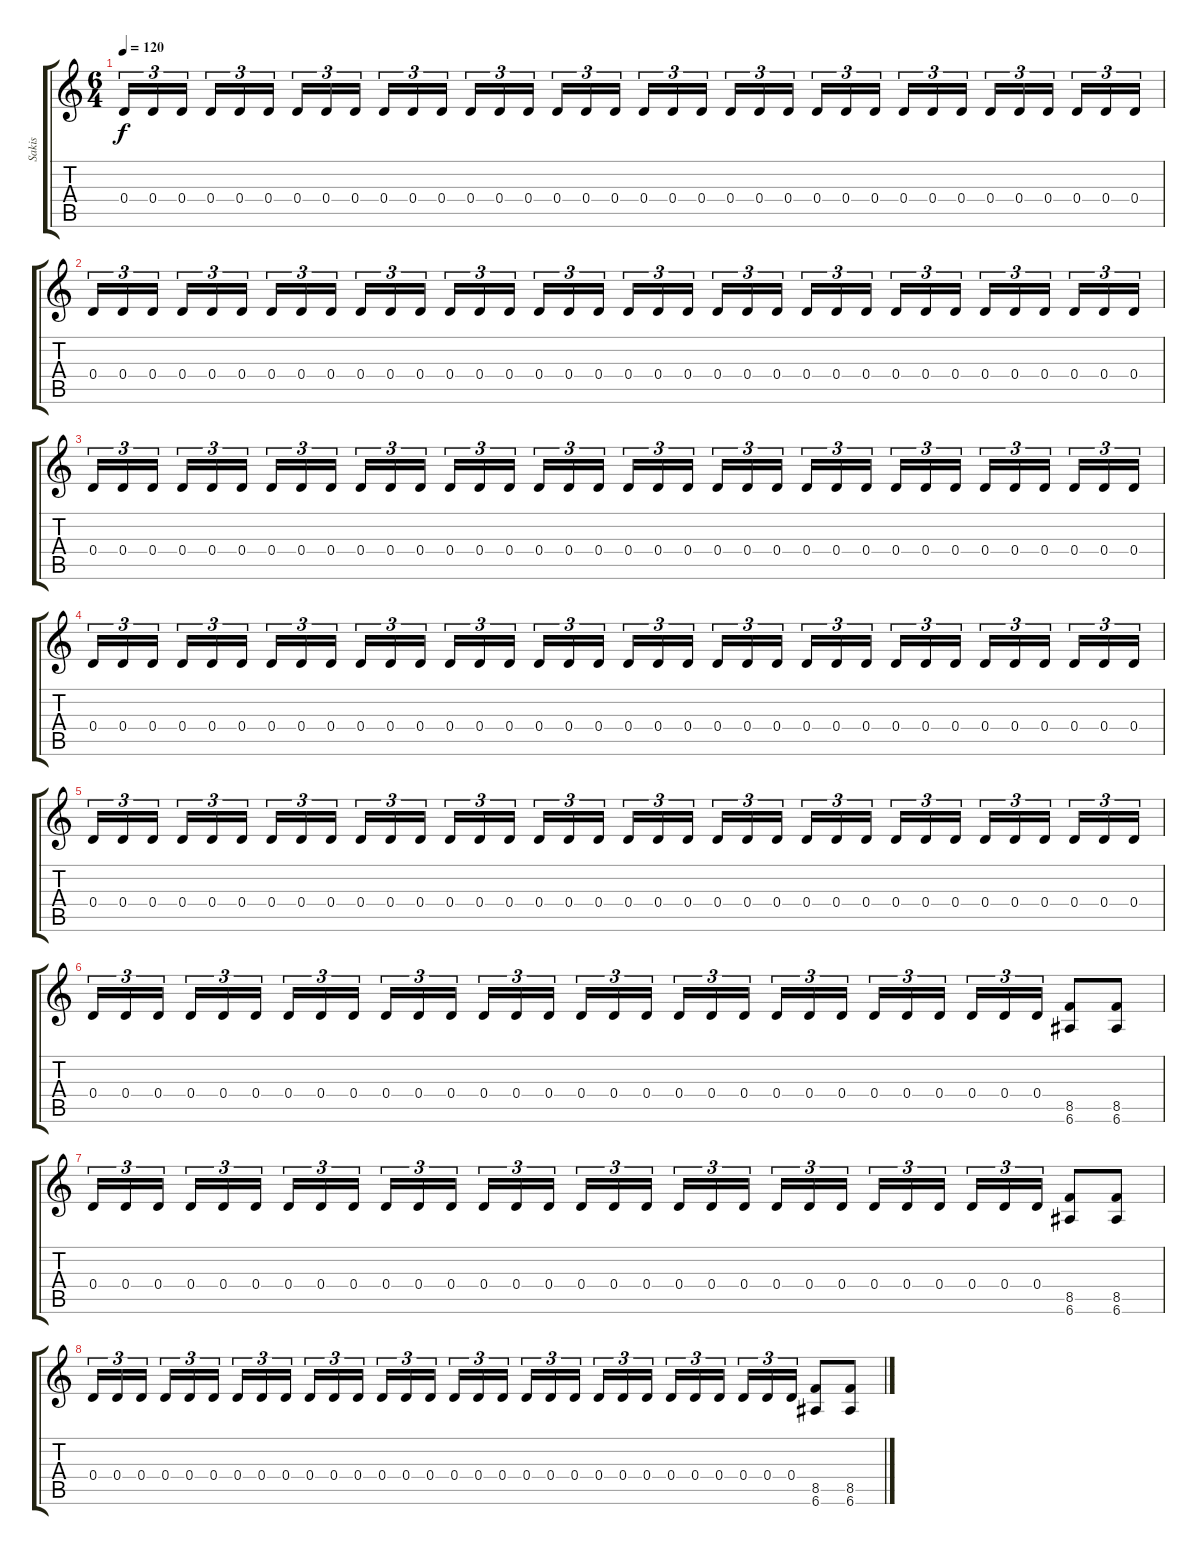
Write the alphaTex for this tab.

\track ("Sakis" "Sakis") {instrument distortionguitar}
\staff {score tabs}
\tuning (E4 B3 G3 D3 A2 E2) {hide}
\ts (6 4)
\tempo 120
\clef g2
\ks c
0.4.16{tu (3 2) dy f instrument distortionguitar} 0.4.16{tu (3 2)} 0.4.16{tu (3 2)} 0.4.16{tu (3 2)} 0.4.16{tu (3 2)} 0.4.16{tu (3 2)} 0.4.16{tu (3 2)} 0.4.16{tu (3 2)} 0.4.16{tu (3 2)} 0.4.16{tu (3 2)} 0.4.16{tu (3 2)} 0.4.16{tu (3 2)} 0.4.16{tu (3 2)} 0.4.16{tu (3 2)} 0.4.16{tu (3 2)} 0.4.16{tu (3 2)} 0.4.16{tu (3 2)} 0.4.16{tu (3 2)} 0.4.16{tu (3 2)} 0.4.16{tu (3 2)} 0.4.16{tu (3 2)} 0.4.16{tu (3 2)} 0.4.16{tu (3 2)} 0.4.16{tu (3 2)} 0.4.16{tu (3 2)} 0.4.16{tu (3 2)} 0.4.16{tu (3 2)} 0.4.16{tu (3 2)} 0.4.16{tu (3 2)} 0.4.16{tu (3 2)} 0.4.16{tu (3 2)} 0.4.16{tu (3 2)} 0.4.16{tu (3 2)} 0.4.16{tu (3 2)} 0.4.16{tu (3 2)} 0.4.16{tu (3 2)} |
0.4.16{tu (3 2)} 0.4.16{tu (3 2)} 0.4.16{tu (3 2)} 0.4.16{tu (3 2)} 0.4.16{tu (3 2)} 0.4.16{tu (3 2)} 0.4.16{tu (3 2)} 0.4.16{tu (3 2)} 0.4.16{tu (3 2)} 0.4.16{tu (3 2)} 0.4.16{tu (3 2)} 0.4.16{tu (3 2)} 0.4.16{tu (3 2)} 0.4.16{tu (3 2)} 0.4.16{tu (3 2)} 0.4.16{tu (3 2)} 0.4.16{tu (3 2)} 0.4.16{tu (3 2)} 0.4.16{tu (3 2)} 0.4.16{tu (3 2)} 0.4.16{tu (3 2)} 0.4.16{tu (3 2)} 0.4.16{tu (3 2)} 0.4.16{tu (3 2)} 0.4.16{tu (3 2)} 0.4.16{tu (3 2)} 0.4.16{tu (3 2)} 0.4.16{tu (3 2)} 0.4.16{tu (3 2)} 0.4.16{tu (3 2)} 0.4.16{tu (3 2)} 0.4.16{tu (3 2)} 0.4.16{tu (3 2)} 0.4.16{tu (3 2)} 0.4.16{tu (3 2)} 0.4.16{tu (3 2)} |
0.4.16{tu (3 2)} 0.4.16{tu (3 2)} 0.4.16{tu (3 2)} 0.4.16{tu (3 2)} 0.4.16{tu (3 2)} 0.4.16{tu (3 2)} 0.4.16{tu (3 2)} 0.4.16{tu (3 2)} 0.4.16{tu (3 2)} 0.4.16{tu (3 2)} 0.4.16{tu (3 2)} 0.4.16{tu (3 2)} 0.4.16{tu (3 2)} 0.4.16{tu (3 2)} 0.4.16{tu (3 2)} 0.4.16{tu (3 2)} 0.4.16{tu (3 2)} 0.4.16{tu (3 2)} 0.4.16{tu (3 2)} 0.4.16{tu (3 2)} 0.4.16{tu (3 2)} 0.4.16{tu (3 2)} 0.4.16{tu (3 2)} 0.4.16{tu (3 2)} 0.4.16{tu (3 2)} 0.4.16{tu (3 2)} 0.4.16{tu (3 2)} 0.4.16{tu (3 2)} 0.4.16{tu (3 2)} 0.4.16{tu (3 2)} 0.4.16{tu (3 2)} 0.4.16{tu (3 2)} 0.4.16{tu (3 2)} 0.4.16{tu (3 2)} 0.4.16{tu (3 2)} 0.4.16{tu (3 2)} |
0.4.16{tu (3 2)} 0.4.16{tu (3 2)} 0.4.16{tu (3 2)} 0.4.16{tu (3 2)} 0.4.16{tu (3 2)} 0.4.16{tu (3 2)} 0.4.16{tu (3 2)} 0.4.16{tu (3 2)} 0.4.16{tu (3 2)} 0.4.16{tu (3 2)} 0.4.16{tu (3 2)} 0.4.16{tu (3 2)} 0.4.16{tu (3 2)} 0.4.16{tu (3 2)} 0.4.16{tu (3 2)} 0.4.16{tu (3 2)} 0.4.16{tu (3 2)} 0.4.16{tu (3 2)} 0.4.16{tu (3 2)} 0.4.16{tu (3 2)} 0.4.16{tu (3 2)} 0.4.16{tu (3 2)} 0.4.16{tu (3 2)} 0.4.16{tu (3 2)} 0.4.16{tu (3 2)} 0.4.16{tu (3 2)} 0.4.16{tu (3 2)} 0.4.16{tu (3 2)} 0.4.16{tu (3 2)} 0.4.16{tu (3 2)} 0.4.16{tu (3 2)} 0.4.16{tu (3 2)} 0.4.16{tu (3 2)} 0.4.16{tu (3 2)} 0.4.16{tu (3 2)} 0.4.16{tu (3 2)} |
0.4.16{tu (3 2)} 0.4.16{tu (3 2)} 0.4.16{tu (3 2)} 0.4.16{tu (3 2)} 0.4.16{tu (3 2)} 0.4.16{tu (3 2)} 0.4.16{tu (3 2)} 0.4.16{tu (3 2)} 0.4.16{tu (3 2)} 0.4.16{tu (3 2)} 0.4.16{tu (3 2)} 0.4.16{tu (3 2)} 0.4.16{tu (3 2)} 0.4.16{tu (3 2)} 0.4.16{tu (3 2)} 0.4.16{tu (3 2)} 0.4.16{tu (3 2)} 0.4.16{tu (3 2)} 0.4.16{tu (3 2)} 0.4.16{tu (3 2)} 0.4.16{tu (3 2)} 0.4.16{tu (3 2)} 0.4.16{tu (3 2)} 0.4.16{tu (3 2)} 0.4.16{tu (3 2)} 0.4.16{tu (3 2)} 0.4.16{tu (3 2)} 0.4.16{tu (3 2)} 0.4.16{tu (3 2)} 0.4.16{tu (3 2)} 0.4.16{tu (3 2)} 0.4.16{tu (3 2)} 0.4.16{tu (3 2)} 0.4.16{tu (3 2)} 0.4.16{tu (3 2)} 0.4.16{tu (3 2)} |
0.4.16{tu (3 2)} 0.4.16{tu (3 2)} 0.4.16{tu (3 2)} 0.4.16{tu (3 2)} 0.4.16{tu (3 2)} 0.4.16{tu (3 2)} 0.4.16{tu (3 2)} 0.4.16{tu (3 2)} 0.4.16{tu (3 2)} 0.4.16{tu (3 2)} 0.4.16{tu (3 2)} 0.4.16{tu (3 2)} 0.4.16{tu (3 2)} 0.4.16{tu (3 2)} 0.4.16{tu (3 2)} 0.4.16{tu (3 2)} 0.4.16{tu (3 2)} 0.4.16{tu (3 2)} 0.4.16{tu (3 2)} 0.4.16{tu (3 2)} 0.4.16{tu (3 2)} 0.4.16{tu (3 2)} 0.4.16{tu (3 2)} 0.4.16{tu (3 2)} 0.4.16{tu (3 2)} 0.4.16{tu (3 2)} 0.4.16{tu (3 2)} 0.4.16{tu (3 2)} 0.4.16{tu (3 2)} 0.4.16{tu (3 2)} (8.5 6.6).8 (8.5 6.6).8 |
0.4.16{tu (3 2)} 0.4.16{tu (3 2)} 0.4.16{tu (3 2)} 0.4.16{tu (3 2)} 0.4.16{tu (3 2)} 0.4.16{tu (3 2)} 0.4.16{tu (3 2)} 0.4.16{tu (3 2)} 0.4.16{tu (3 2)} 0.4.16{tu (3 2)} 0.4.16{tu (3 2)} 0.4.16{tu (3 2)} 0.4.16{tu (3 2)} 0.4.16{tu (3 2)} 0.4.16{tu (3 2)} 0.4.16{tu (3 2)} 0.4.16{tu (3 2)} 0.4.16{tu (3 2)} 0.4.16{tu (3 2)} 0.4.16{tu (3 2)} 0.4.16{tu (3 2)} 0.4.16{tu (3 2)} 0.4.16{tu (3 2)} 0.4.16{tu (3 2)} 0.4.16{tu (3 2)} 0.4.16{tu (3 2)} 0.4.16{tu (3 2)} 0.4.16{tu (3 2)} 0.4.16{tu (3 2)} 0.4.16{tu (3 2)} (8.5 6.6).8 (8.5 6.6).8 |
0.4.16{tu (3 2)} 0.4.16{tu (3 2)} 0.4.16{tu (3 2)} 0.4.16{tu (3 2)} 0.4.16{tu (3 2)} 0.4.16{tu (3 2)} 0.4.16{tu (3 2)} 0.4.16{tu (3 2)} 0.4.16{tu (3 2)} 0.4.16{tu (3 2)} 0.4.16{tu (3 2)} 0.4.16{tu (3 2)} 0.4.16{tu (3 2)} 0.4.16{tu (3 2)} 0.4.16{tu (3 2)} 0.4.16{tu (3 2)} 0.4.16{tu (3 2)} 0.4.16{tu (3 2)} 0.4.16{tu (3 2)} 0.4.16{tu (3 2)} 0.4.16{tu (3 2)} 0.4.16{tu (3 2)} 0.4.16{tu (3 2)} 0.4.16{tu (3 2)} 0.4.16{tu (3 2)} 0.4.16{tu (3 2)} 0.4.16{tu (3 2)} 0.4.16{tu (3 2)} 0.4.16{tu (3 2)} 0.4.16{tu (3 2)} (8.5 6.6).8 (8.5 6.6).8
